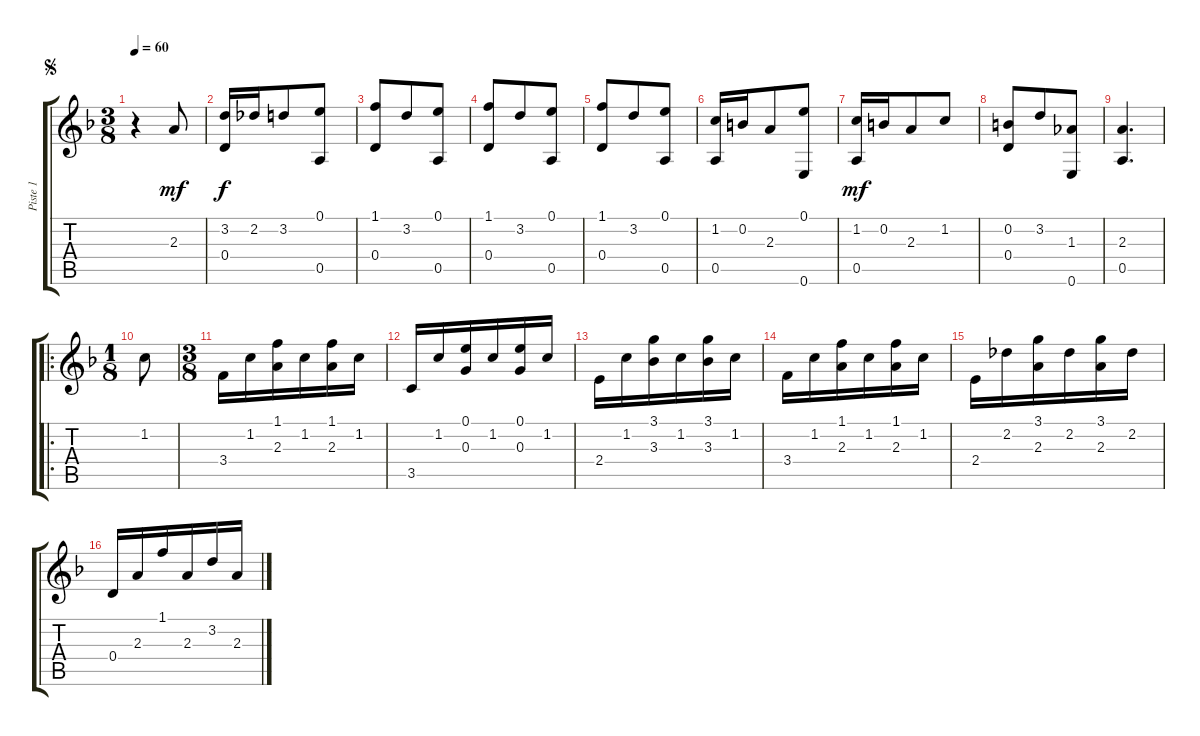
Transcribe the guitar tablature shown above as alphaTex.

\track ("Piste 1" "Piste 1") {instrument acousticguitarsteel}
\staff {score tabs}
\tuning (E4 B3 G3 D3 A2 E2) {hide}
\ts (3 8)
\jump segno
\tempo 60
\clef g2
\ks f
r.4{dy mf instrument acousticguitarsteel} 2.3.8 |
(3.2 0.4).16{dy f} 2.2.16 3.2.8 (0.1 0.5).8 |
(1.1 0.4).8 3.2.8 (0.1 0.5).8 |
(1.1 0.4).8 3.2.8 (0.1 0.5).8 |
(1.1 0.4).8 3.2.8 (0.1 0.5).8 |
(1.2 0.5).16 0.2.16 2.3.8 (0.1 0.6).8 |
(1.2 0.5).16{dy mf} 0.2.16 2.3.8 1.2.8 |
(0.2 0.4).8 3.2.8 (1.3 0.6).8 |
(2.3 0.5).4{d} |
\ro
\ts (1 8)
1.2.8 |
\ts (3 8)
3.4.16 1.2.16 (1.1 2.3).16 1.2.16 (1.1 2.3).16 1.2.16 |
3.5.16 1.2.16 (0.1 0.3).16 1.2.16 (0.1 0.3).16 1.2.16 |
2.4.16 1.2.16 (3.1 3.3).16 1.2.16 (3.1 3.3).16 1.2.16 |
3.4.16 1.2.16 (1.1 2.3).16 1.2.16 (1.1 2.3).16 1.2.16 |
2.4.16 2.2.16 (3.1 2.3).16 2.2.16 (3.1 2.3).16 2.2.16 |
0.4.16 2.3.16 1.1.16 2.3.16 3.2.16 2.3.16
